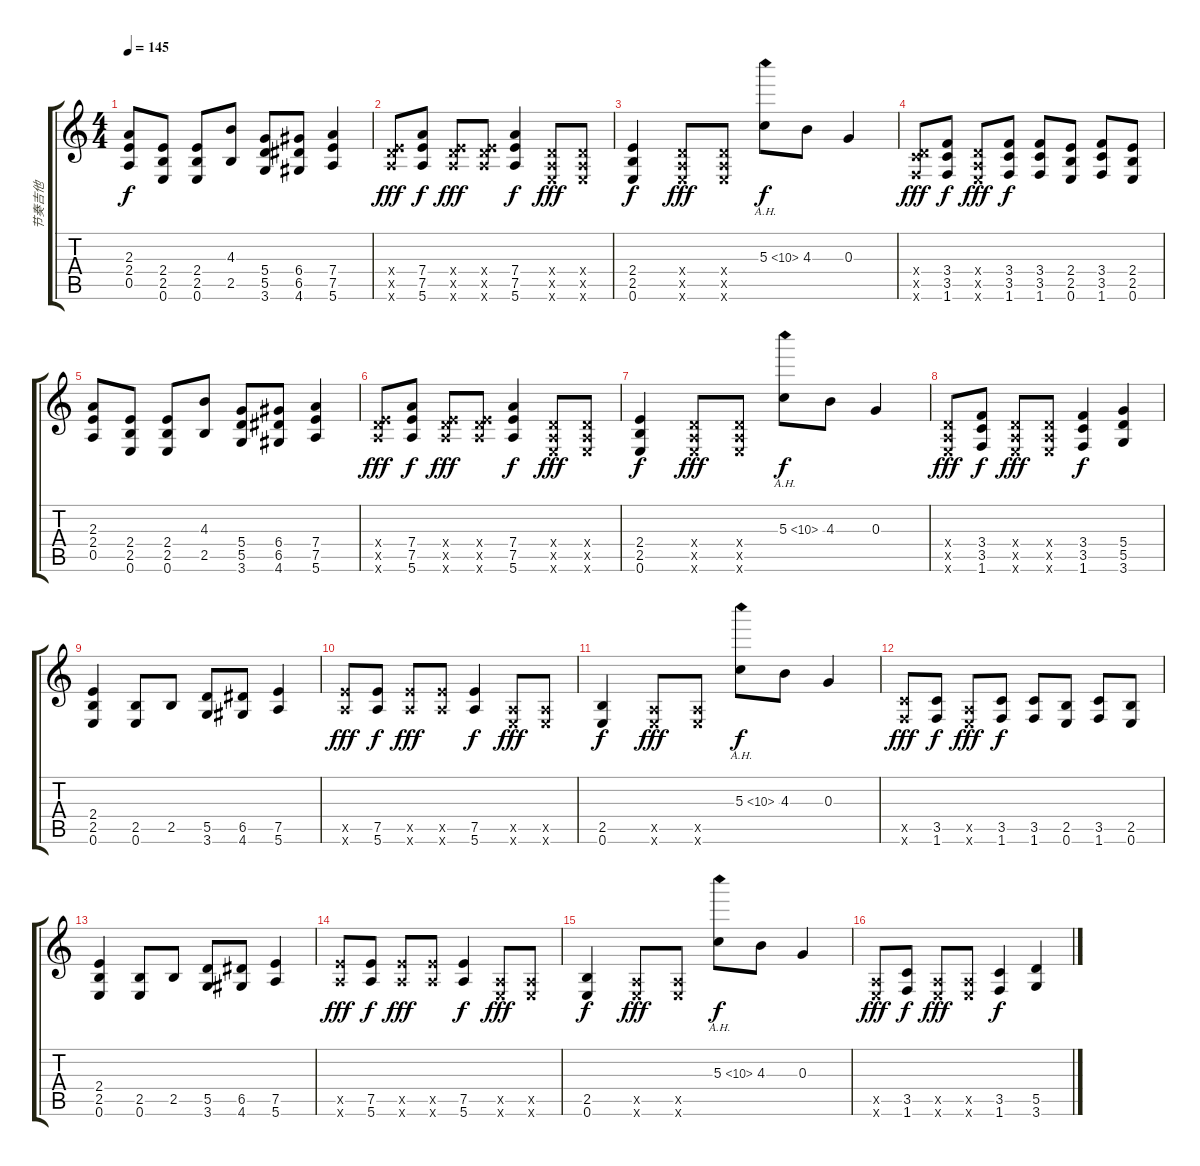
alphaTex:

\track ("节奏吉他" "节奏吉他") {instrument distortionguitar}
\staff {score tabs}
\tuning (E4 B3 G3 D3 A2 E2) {hide}
\ts (4 4)
\tempo 145
\clef g2
\ks c
(2.3 2.4 0.5).8{dy f instrument distortionguitar} (2.4 2.5 0.6).8 (2.4 2.5 0.6).8 (4.3 2.5).8 (5.4 5.5 3.6).8 (6.4 6.5 4.6).8 (7.4 7.5 5.6).4 |
(0.4{x} 7.5{x} 5.6{x}).8{dy fff} (7.4 7.5 5.6).8{dy f} (0.4{x} 7.5{x} 5.6{x}).8{dy fff} (0.4{x} 7.5{x} 5.6{x}).8 (7.4 7.5 5.6).4{dy f} (0.4{x} 0.5{x} 0.6{x}).8{dy fff} (0.4{x} 0.5{x} 0.6{x}).8 |
(2.4 2.5 0.6).4{dy f} (0.4{x} 0.5{x} 0.6{x}).8{dy fff} (0.4{x} 0.5{x} 0.6{x}).8 5.3{ah 5}.8{dy f} 4.3.8 0.3.4 |
(0.4{x} 3.5{x} 1.6{x}).8{dy fff} (3.4 3.5 1.6).8{dy f} (0.4{x} 0.5{x} 0.6{x}).8{dy fff} (3.4 3.5 1.6).8{dy f} (3.4 3.5 1.6).8 (2.4 2.5 0.6).8 (3.4 3.5 1.6).8 (2.4 2.5 0.6).8 |
(2.3 2.4 0.5).8 (2.4 2.5 0.6).8 (2.4 2.5 0.6).8 (4.3 2.5).8 (5.4 5.5 3.6).8 (6.4 6.5 4.6).8 (7.4 7.5 5.6).4 |
(0.4{x} 7.5{x} 5.6{x}).8{dy fff} (7.4 7.5 5.6).8{dy f} (0.4{x} 7.5{x} 5.6{x}).8{dy fff} (0.4{x} 7.5{x} 5.6{x}).8 (7.4 7.5 5.6).4{dy f} (0.4{x} 0.5{x} 0.6{x}).8{dy fff} (0.4{x} 0.5{x} 0.6{x}).8 |
(2.4 2.5 0.6).4{dy f} (0.4{x} 0.5{x} 0.6{x}).8{dy fff} (0.4{x} 0.5{x} 0.6{x}).8 5.3{ah 5}.8{dy f} 4.3.8 0.3.4 |
(0.4{x} 0.5{x} 0.6{x}).8{dy fff} (3.4 3.5 1.6).8{dy f} (0.4{x} 0.5{x} 0.6{x}).8{dy fff} (0.4{x} 0.5{x} 0.6{x}).8 (3.4 3.5 1.6).4{dy f} (5.4 5.5 3.6).4 |
(2.4 2.5 0.6).4 (2.5 0.6).8 2.5.8 (5.5 3.6).8 (6.5 4.6).8 (7.5 5.6).4 |
(7.5{x} 5.6{x}).8{dy fff} (7.5 5.6).8{dy f} (7.5{x} 5.6{x}).8{dy fff} (7.5{x} 5.6{x}).8 (7.5 5.6).4{dy f} (0.5{x} 0.6{x}).8{dy fff} (0.5{x} 0.6{x}).8 |
(2.5 0.6).4{dy f} (0.5{x} 0.6{x}).8{dy fff} (0.5{x} 0.6{x}).8 5.3{ah 5}.8{dy f} 4.3.8 0.3.4 |
(3.5{x} 1.6{x}).8{dy fff} (3.5 1.6).8{dy f} (0.5{x} 0.6{x}).8{dy fff} (3.5 1.6).8{dy f} (3.5 1.6).8 (2.5 0.6).8 (3.5 1.6).8 (2.5 0.6).8 |
(2.4 2.5 0.6).4 (2.5 0.6).8 2.5.8 (5.5 3.6).8 (6.5 4.6).8 (7.5 5.6).4 |
(7.5{x} 5.6{x}).8{dy fff} (7.5 5.6).8{dy f} (7.5{x} 5.6{x}).8{dy fff} (7.5{x} 5.6{x}).8 (7.5 5.6).4{dy f} (0.5{x} 0.6{x}).8{dy fff} (0.5{x} 0.6{x}).8 |
(2.5 0.6).4{dy f} (0.5{x} 0.6{x}).8{dy fff} (0.5{x} 0.6{x}).8 5.3{ah 5}.8{dy f} 4.3.8 0.3.4 |
(0.5{x} 0.6{x}).8{dy fff} (3.5 1.6).8{dy f} (0.5{x} 0.6{x}).8{dy fff} (0.5{x} 0.6{x}).8 (3.5 1.6).4{dy f} (5.5 3.6).4
